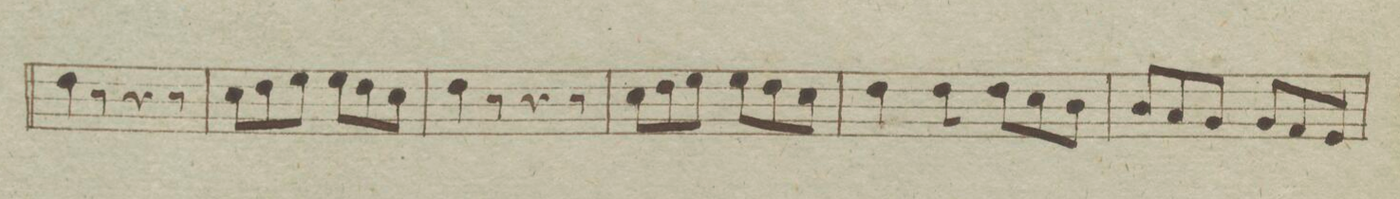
**kern
*I"Oboe Primo.
*clefG2
*k[fnb-e-]
*met(c)
*M6/8
4dd\
8r
4r
8r
=212
8cc\L
8dd\
8ee-\J
8ee-\L
8dd\
8cc\J
=213
4dd\
8r
4r
8r
=214
8cc\L
8dd\
8ee-\J
8ee-\L
8dd\
8cc\J
=215
4dd\
8dd\
8dd\L
8cc\
8b-\J
=216
8b-/L
8a/
8g/J
8g/L
8f/
8e-/J
=217
*-
